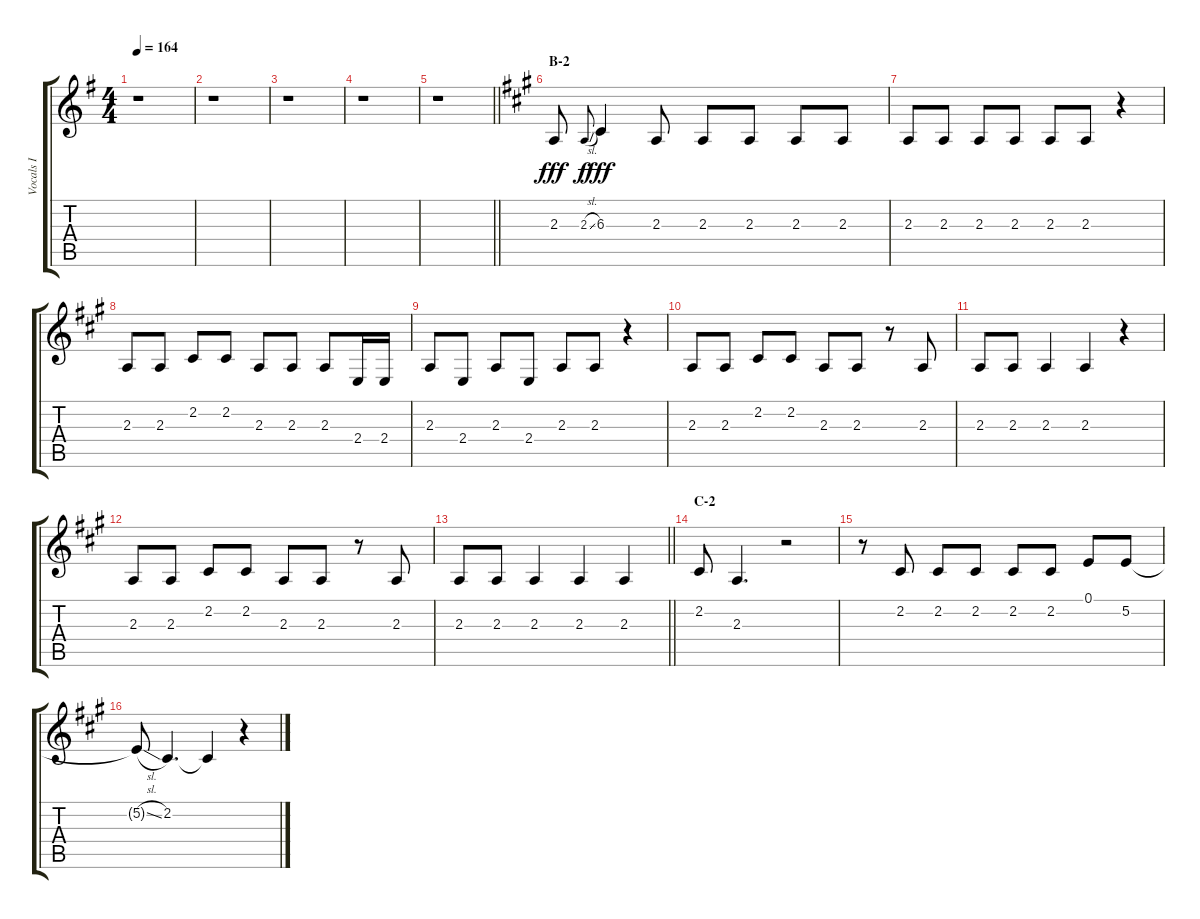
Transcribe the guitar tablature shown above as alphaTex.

\track ("Vocals I" "Vocals I") {instrument voiceoohs}
\staff {score tabs}
\tuning (E4 B3 G3 D3 A2 E2) {hide}
\ts (4 4)
\tempo 164
\clef g2
\ks g
r.1{dy fff} |
r.1 |
r.1 |
r.1 |
\barLineRight lightlight
r.1 |
\section ("" "B-2")
\ks a
2.3.8 2.3{sl}.8{gr onbeat dy f} 6.3.4{dy fff} 2.3.8 2.3.8 2.3.8 2.3.8 2.3.8 |
2.3.8 2.3.8 2.3.8 2.3.8 2.3.8 2.3.8 r.4 |
2.3.8 2.3.8 2.2.8 2.2.8 2.3.8 2.3.8 2.3.8 2.4.16 2.4.16 |
2.3.8 2.4.8 2.3.8 2.4.8 2.3.8 2.3.8 r.4 |
2.3.8 2.3.8 2.2.8 2.2.8 2.3.8 2.3.8 r.8 2.3.8 |
2.3.8 2.3.8 2.3.4 2.3.4 r.4 |
2.3.8 2.3.8 2.2.8 2.2.8 2.3.8 2.3.8 r.8 2.3.8 |
\barLineRight lightlight
2.3.8 2.3.8 2.3.4 2.3.4 2.3.4 |
\section ("" "C-2")
2.2.8 2.3.4{d} r.2 |
r.8 2.2.8 2.2.8 2.2.8 2.2.8 2.2.8 0.1.8 5.2.8 |
5.2{sl t}.8 2.2.4{d} 2.2{t}.4 r.4
